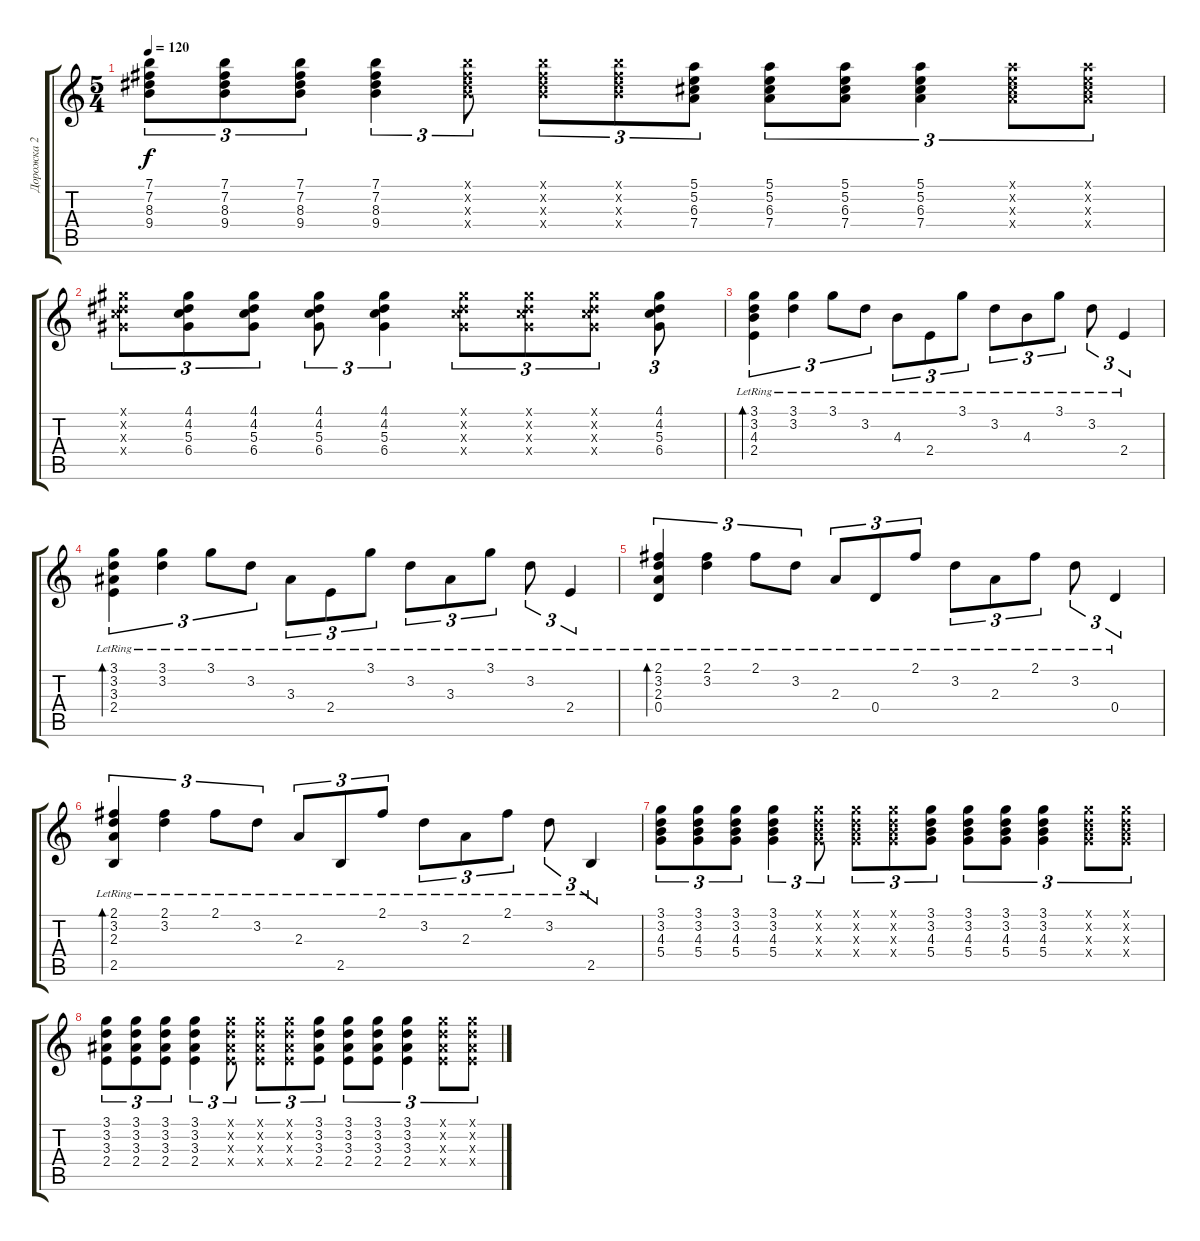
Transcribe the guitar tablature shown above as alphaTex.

\track ("Дорожка 2" "Дорожка 2") {instrument acousticguitarnylon}
\staff {score tabs}
\tuning (E4 B3 G3 D3 A2 E2) {hide}
\ts (5 4)
\tempo 120
\clef g2
\ks c
(7.1 7.2 8.3 9.4).8{tu (3 2) dy f} (7.1 7.2 8.3 9.4).8{tu (3 2)} (7.1 7.2 8.3 9.4).8{tu (3 2)} (7.1 7.2 8.3 9.4).4{tu (3 2)} (7.1{x} 7.2{x} 8.3{x} 9.4{x}).8{tu (3 2)} (7.1{x} 7.2{x} 8.3{x} 9.4{x}).8{tu (3 2)} (7.1{x} 7.2{x} 8.3{x} 9.4{x}).8{tu (3 2)} (5.1 5.2 6.3 7.4).8{tu (3 2)} (5.1 5.2 6.3 7.4).8{tu (3 2)} (5.1 5.2 6.3 7.4).8{tu (3 2)} (5.1 5.2 6.3 7.4).4{tu (3 2)} (5.1{x} 5.2{x} 6.3{x} 7.4{x}).8{tu (3 2)} (5.1{x} 5.2{x} 6.3{x} 7.4{x}).8{tu (3 2)} |
(4.1{x} 4.2{x} 5.3{x} 6.4{x}).8{tu (3 2)} (4.1 4.2 5.3 6.4).8{tu (3 2)} (4.1 4.2 5.3 6.4).8{tu (3 2)} (4.1 4.2 5.3 6.4).8{tu (3 2)} (4.1 4.2 5.3 6.4).4{tu (3 2)} (4.1{x} 4.2{x} 5.3{x} 6.4{x}).8{tu (3 2)} (4.1{x} 4.2{x} 5.3{x} 6.4{x}).8{tu (3 2)} (4.1{x} 4.2{x} 5.3{x} 6.4{x}).8{tu (3 2)} (4.1 4.2 5.3 6.4).8{tu (3 2)} |
(3.1{lr} 3.2{lr} 4.3{lr} 2.4{lr}).4{tu (3 2) bd 480} (3.1{lr} 3.2{lr}).4{tu (3 2)} 3.1{lr}.8{tu (3 2)} 3.2{lr}.8{tu (3 2)} 4.3{lr}.8{tu (3 2)} 2.4{lr}.8{tu (3 2)} 3.1{lr}.8{tu (3 2)} 3.2{lr}.8{tu (3 2)} 4.3{lr}.8{tu (3 2)} 3.1{lr}.8{tu (3 2)} 3.2{lr}.8{tu (3 2)} 2.4{lr}.4{tu (3 2)} |
(3.1{lr} 3.2{lr} 3.3{lr} 2.4{lr}).4{tu (3 2) bd 480} (3.1{lr} 3.2{lr}).4{tu (3 2)} 3.1{lr}.8{tu (3 2)} 3.2{lr}.8{tu (3 2)} 3.3{lr}.8{tu (3 2)} 2.4{lr}.8{tu (3 2)} 3.1{lr}.8{tu (3 2)} 3.2{lr}.8{tu (3 2)} 3.3{lr}.8{tu (3 2)} 3.1{lr}.8{tu (3 2)} 3.2{lr}.8{tu (3 2)} 2.4{lr}.4{tu (3 2)} |
(2.1{lr} 3.2{lr} 2.3{lr} 0.4{lr}).4{tu (3 2) bd 480} (2.1{lr} 3.2{lr}).4{tu (3 2)} 2.1{lr}.8{tu (3 2)} 3.2{lr}.8{tu (3 2)} 2.3{lr}.8{tu (3 2)} 0.4{lr}.8{tu (3 2)} 2.1{lr}.8{tu (3 2)} 3.2{lr}.8{tu (3 2)} 2.3{lr}.8{tu (3 2)} 2.1{lr}.8{tu (3 2)} 3.2{lr}.8{tu (3 2)} 0.4{lr}.4{tu (3 2)} |
(2.1{lr} 3.2{lr} 2.3{lr} 2.5{lr}).4{tu (3 2) bd 480} (2.1{lr} 3.2{lr}).4{tu (3 2)} 2.1{lr}.8{tu (3 2)} 3.2{lr}.8{tu (3 2)} 2.3{lr}.8{tu (3 2)} 2.5{lr}.8{tu (3 2)} 2.1{lr}.8{tu (3 2)} 3.2{lr}.8{tu (3 2)} 2.3{lr}.8{tu (3 2)} 2.1{lr}.8{tu (3 2)} 3.2{lr}.8{tu (3 2)} 2.5{lr}.4{tu (3 2)} |
(3.1 3.2 4.3 5.4).8{tu (3 2)} (3.1 3.2 4.3 5.4).8{tu (3 2)} (3.1 3.2 4.3 5.4).8{tu (3 2)} (3.1 3.2 4.3 5.4).4{tu (3 2)} (3.1{x} 3.2{x} 4.3{x} 5.4{x}).8{tu (3 2)} (3.1{x} 3.2{x} 4.3{x} 5.4{x}).8{tu (3 2)} (3.1{x} 3.2{x} 4.3{x} 5.4{x}).8{tu (3 2)} (3.1 3.2 4.3 5.4).8{tu (3 2)} (3.1 3.2 4.3 5.4).8{tu (3 2)} (3.1 3.2 4.3 5.4).8{tu (3 2)} (3.1 3.2 4.3 5.4).4{tu (3 2)} (3.1{x} 3.2{x} 4.3{x} 5.4{x}).8{tu (3 2)} (3.1{x} 3.2{x} 4.3{x} 5.4{x}).8{tu (3 2)} |
(3.1 3.2 3.3 2.4).8{tu (3 2)} (3.1 3.2 3.3 2.4).8{tu (3 2)} (3.1 3.2 3.3 2.4).8{tu (3 2)} (3.1 3.2 3.3 2.4).4{tu (3 2)} (3.1{x} 3.2{x} 3.3{x} 2.4{x}).8{tu (3 2)} (3.1{x} 3.2{x} 3.3{x} 2.4{x}).8{tu (3 2)} (3.1{x} 3.2{x} 3.3{x} 2.4{x}).8{tu (3 2)} (3.1 3.2 3.3 2.4).8{tu (3 2)} (3.1 3.2 3.3 2.4).8{tu (3 2)} (3.1 3.2 3.3 2.4).8{tu (3 2)} (3.1 3.2 3.3 2.4).4{tu (3 2)} (3.1{x} 3.2{x} 3.3{x} 2.4{x}).8{tu (3 2)} (3.1{x} 3.2{x} 3.3{x} 2.4{x}).8{tu (3 2)}
